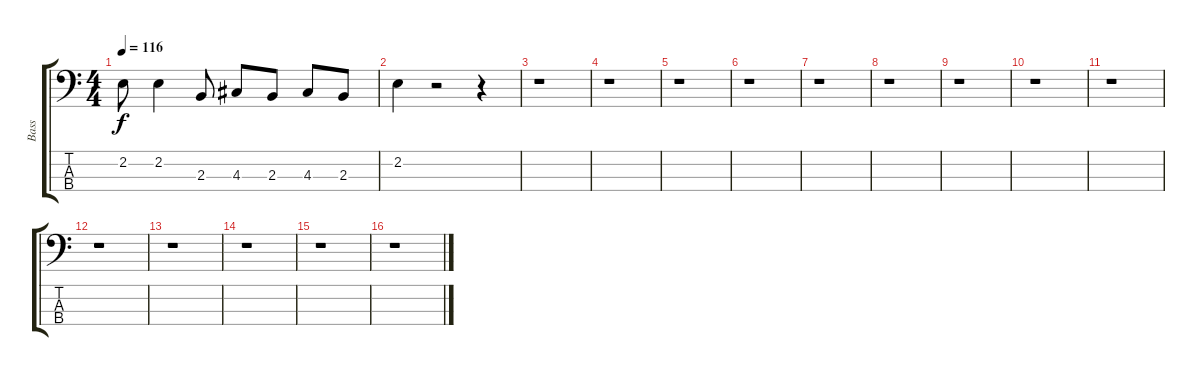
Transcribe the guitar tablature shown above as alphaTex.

\track ("Bass" "Bass") {instrument electricbassfinger}
\staff {score tabs}
\tuning (G2 D2 A1 E1) {hide}
\ts (4 4)
\tempo 116
\clef f4
\ks c
2.2{t}.8{dy f} 2.2.4 2.3.8 4.3.8 2.3.8 4.3.8 2.3.8 |
2.2.4 r.2 r.4 |
r.1 |
r.1 |
r.1 |
r.1 |
r.1 |
r.1 |
r.1 |
r.1 |
r.1 |
r.1 |
r.1 |
r.1 |
r.1 |
r.1
